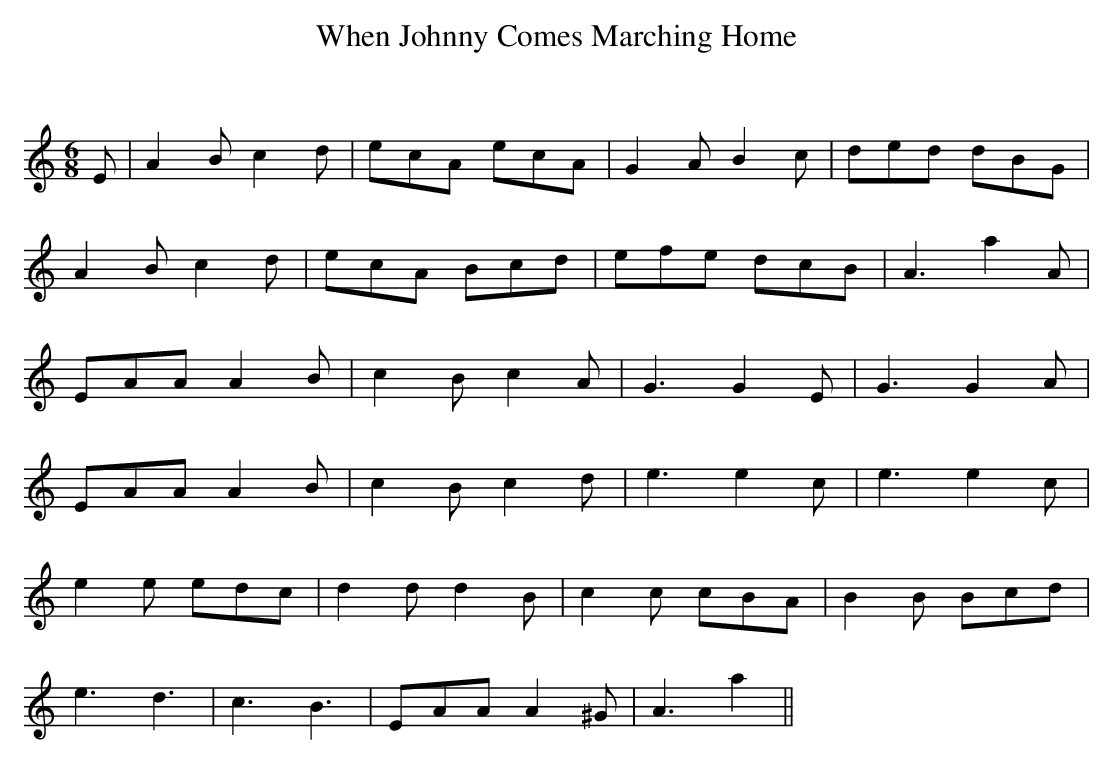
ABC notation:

X:1
T: When Johnny Comes Marching Home
C:
Q:180
K:Am
M:6/8
L:1/16
E2|A4B2 c4d2|e2c2A2 e2c2A2|G4A2 B4c2|d2e2d2 d2B2G2|
A4B2 c4d2|e2c2A2 B2c2d2|e2f2e2 d2c2B2|A6 a4A2|
E2A2A2 A4B2|c4B2 c4A2|G6 G4E2|G6 G4A2|
E2A2A2 A4B2|c4B2 c4d2|e6 e4c2|e6 e4c2|
e4e2 e2d2c2|d4d2 d4B2|c4c2 c2B2A2|B4B2 B2c2d2|
e6 d6|c6 B6|E2A2A2 A4^G2|A6 a4||
